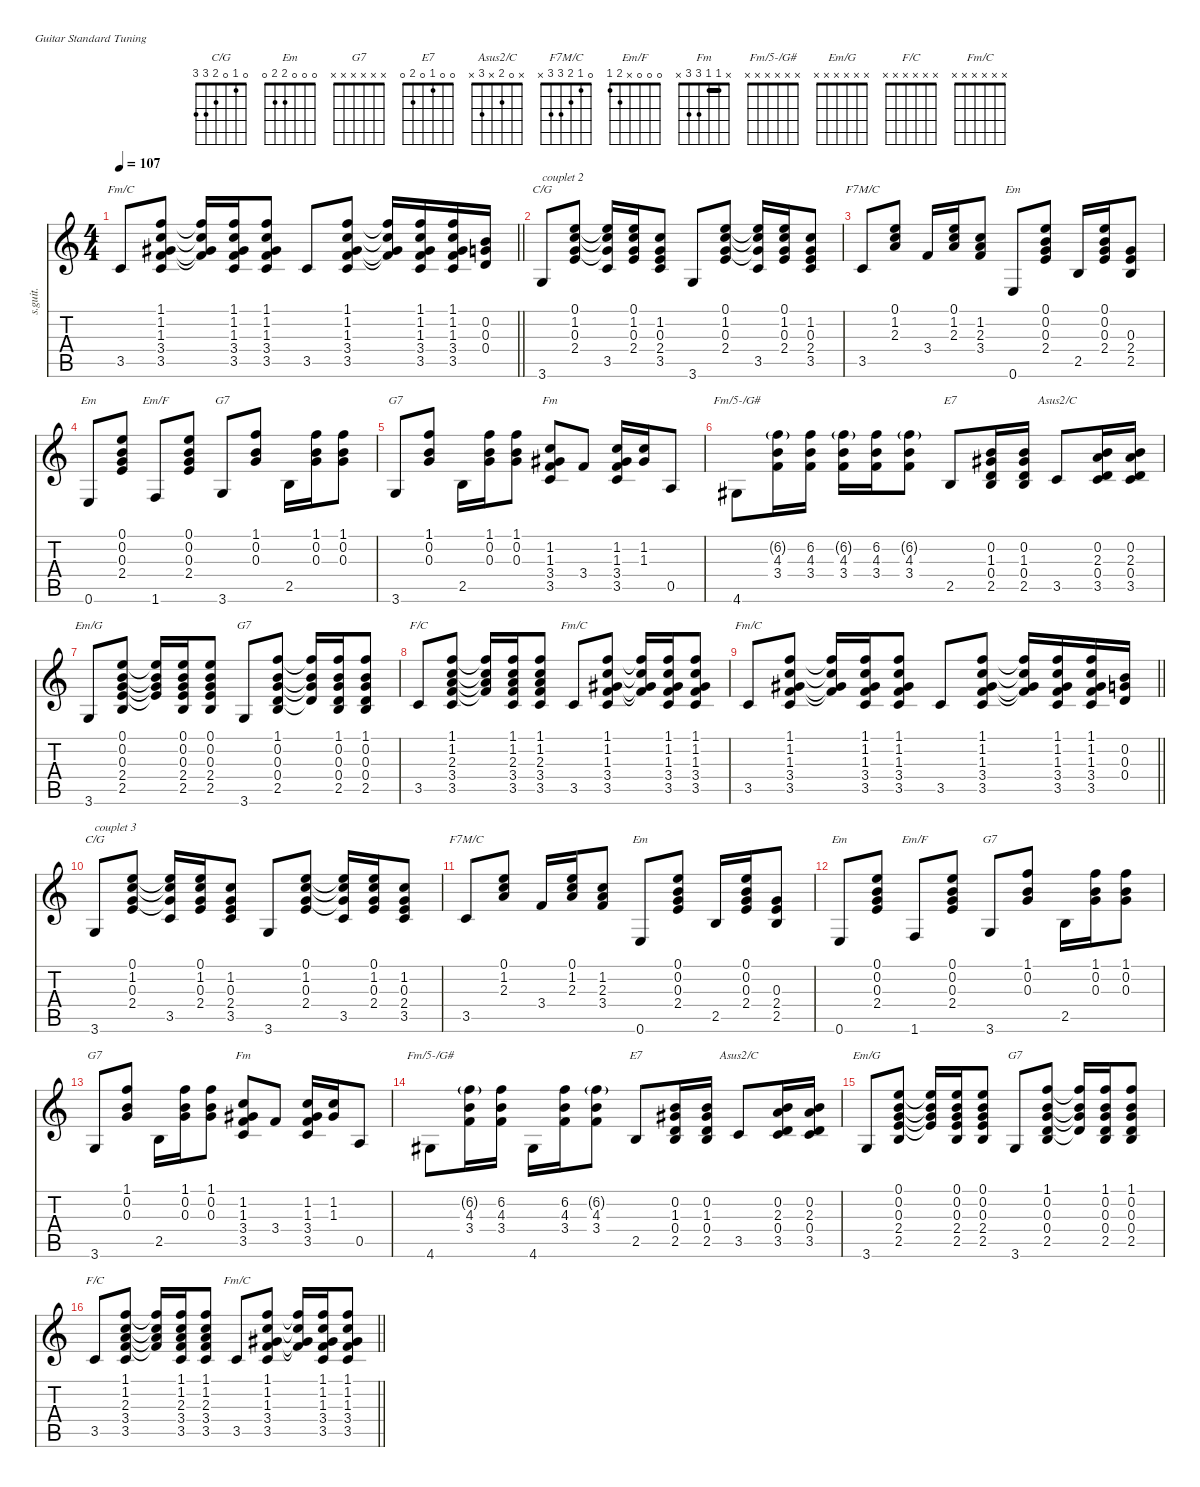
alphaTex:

\defaultSystemsLayout 4
\hideDynamics
\bracketExtendMode nobrackets
\track ("guitare acoustique" "s.guit.") {instrument acousticguitarsteel}
\staff {score tabs}
\tuning (E4 B3 G3 D3 A2 E2)
\chord ("C/G" 0 1 0 2 3 3)
\chord ("Em" 0 0 0 2 2 0)
\chord ("G7" 1 0 0 0 2 3)
\chord ("E7" 0 0 1 0 2 0)
\chord ("Asus2/C" x 0 2 x 3 x)
\chord ("F7M/C" 0 1 2 3 3 x)
\chord ("Em/F" 0 0 0 x 2 1)
\chord ("Fm" x 1 1 3 3 x) {barre 1}
\chord ("Fm/5-/G#" x x x x x x)
\chord ("Em/G" x x x x x x)
\chord ("G7" x x x x x x)
\chord ("F/C" x x x x x x)
\chord ("Fm/C" x x x x x x)
\ts (4 4)
\tempo 107
\clef g2
\barLineRight lightlight
\ks c
3.5.8{ch "Fm/C" dy mf beam Up} (1.1 1.2 1.3{acc #} 3.4 3.5).8{beam Up} (1.1{t} 1.2{t} 1.3{t acc #} 3.4{t}).16{beam Up} (1.1 1.2 1.3{acc #} 3.4 3.5).16{beam Up} (1.1 1.2 1.3{acc #} 3.4 3.5).8{beam Up} 3.5.8{beam Up} (1.1 1.2 1.3{acc #} 3.4 3.5).8{beam Up} (1.1{t} 1.2{t} 1.3{t acc #} 3.4{t}).16{beam Up} (1.1 1.2 1.3{acc #} 3.4 3.5).16{beam Up} (1.1 1.2 1.3{acc #} 3.4 3.5).16{beam Up} (0.2 0.3 0.4).16{beam Up} |
3.6.8{ch "C/G" txt "couplet 2" beam Up} (0.1 1.2 0.3 2.4).8{beam Up} (0.1{t} 1.2{t} 0.3{t} 3.5).16{beam Up} (0.1 1.2 0.3 2.4).16{beam Up} (1.2 0.3 2.4 3.5).8{beam Up} 3.6.8{beam Up} (0.1 1.2 0.3 2.4).8{beam Up} (0.1{t} 1.2{t} 0.3{t} 3.5).16{beam Up} (0.1 1.2 0.3 2.4).16{beam Up} (1.2 0.3 2.4 3.5).8{beam Up} |
3.5.8{ch "F7M/C" beam Up} (0.1 1.2 2.3).8{beam Up} 3.4.16{beam Up} (0.1 1.2 2.3).16{beam Up} (1.2 2.3 3.4).8{beam Up} 0.6.8{ch "Em" beam Up} (0.1 0.2 0.3 2.4).8{beam Up} 2.5.16{beam Up} (0.1 0.2 0.3 2.4).16{beam Up} (0.3 2.4 2.5).8{beam Up} |
0.6.8{ch "Em" beam Up} (0.1 0.2 0.3 2.4).8{beam Up} 1.6.8{ch "Em/F" beam Up} (0.1 0.2 0.3 2.4).8{beam Up} 3.6.8{ch "G7" beam Up} (1.1 0.2 0.3).8{beam Up} 2.5.16{beam Down} (1.1 0.2 0.3).16{beam Down} (1.1 0.2 0.3).8{beam Down} |
3.6.8{ch "G7" beam Up} (1.1 0.2 0.3).8{beam Up} 2.5.16{beam Down} (1.1 0.2 0.3).16{beam Down} (1.1 0.2 0.3).8{beam Down} (1.2 1.3{acc #} 3.4 3.5).8{ch "Fm" beam Up} 3.4.8{beam Up} (1.2 1.3{acc #} 3.4 3.5).16{beam Up} (1.2 1.3{acc #}).16{beam Up} 0.5.8{beam Up} |
4.6{acc #}.8{ch "Fm/5-/G#" beam Down} (6.2{g} 4.3 3.4).16{beam Down} (6.2 4.3 3.4).16{beam Down} (6.2{g} 4.3 3.4).16{beam Down} (6.2 4.3 3.4).16{beam Down} (6.2{g} 4.3 3.4).8{beam Down} 2.5.8{ch "E7" beam Up} (0.2 1.3{acc #} 0.4 2.5).16{beam Up} (0.2 1.3{acc #} 0.4 2.5).16{beam Up} 3.5.8{ch "Asus2/C" beam Up} (0.2 2.3 0.4 3.5).16{beam Up} (0.2 2.3 0.4 3.5).16{beam Up} |
3.6.8{ch "Em/G" beam Up} (0.1 0.2 0.3 2.4 2.5).8{beam Up} (0.1{t} 0.2{t} 0.3{t} 2.4{t}).16{beam Up} (0.1 0.2 0.3 2.4 2.5).16{beam Up} (0.1 0.2 0.3 2.4 2.5).8{beam Up} 3.6.8{ch "G7" beam Up} (1.1 0.2 0.3 0.4 2.5).8{beam Up} (1.1{t} 0.2{t} 0.3{t} 0.4{t}).16{beam Up} (1.1 0.2 0.3 0.4 2.5).16{beam Up} (1.1 0.2 0.3 0.4 2.5).8{beam Up} |
3.5.8{ch "F/C" beam Up} (1.1 1.2 2.3 3.4 3.5).8{beam Up} (1.1{t} 1.2{t} 2.3{t} 3.4{t}).16{beam Up} (1.1 1.2 2.3 3.4 3.5).16{beam Up} (1.1 1.2 2.3 3.4 3.5).8{beam Up} 3.5.8{ch "Fm/C" beam Up} (1.1 1.2 1.3{acc #} 3.4 3.5).8{beam Up} (1.1{t} 1.2{t} 1.3{t acc #} 3.4{t}).16{beam Up} (1.1 1.2 1.3{acc #} 3.4 3.5).16{beam Up} (1.1 1.2 1.3{acc #} 3.4 3.5).8{beam Up} |
\barLineRight lightlight
3.5.8{ch "Fm/C" beam Up} (1.1 1.2 1.3{acc #} 3.4 3.5).8{beam Up} (1.1{t} 1.2{t} 1.3{t acc #} 3.4{t}).16{beam Up} (1.1 1.2 1.3{acc #} 3.4 3.5).16{beam Up} (1.1 1.2 1.3{acc #} 3.4 3.5).8{beam Up} 3.5.8{beam Up} (1.1 1.2 1.3{acc #} 3.4 3.5).8{beam Up} (1.1{t} 1.2{t} 1.3{t acc #} 3.4{t}).16{beam Up} (1.1 1.2 1.3{acc #} 3.4 3.5).16{beam Up} (1.1 1.2 1.3{acc #} 3.4 3.5).16{beam Up} (0.2 0.3 0.4).16{beam Up} |
3.6.8{ch "C/G" txt "couplet 3" beam Up} (0.1 1.2 0.3 2.4).8{beam Up} (0.1{t} 1.2{t} 0.3{t} 3.5).16{beam Up} (0.1 1.2 0.3 2.4).16{beam Up} (1.2 0.3 2.4 3.5).8{beam Up} 3.6.8{beam Up} (0.1 1.2 0.3 2.4).8{beam Up} (0.1{t} 1.2{t} 0.3{t} 3.5).16{beam Up} (0.1 1.2 0.3 2.4).16{beam Up} (1.2 0.3 2.4 3.5).8{beam Up} |
3.5.8{ch "F7M/C" beam Up} (0.1 1.2 2.3).8{beam Up} 3.4.16{beam Up} (0.1 1.2 2.3).16{beam Up} (1.2 2.3 3.4).8{beam Up} 0.6.8{ch "Em" beam Up} (0.1 0.2 0.3 2.4).8{beam Up} 2.5.16{beam Up} (0.1 0.2 0.3 2.4).16{beam Up} (0.3 2.4 2.5).8{beam Up} |
0.6.8{ch "Em" beam Up} (0.1 0.2 0.3 2.4).8{beam Up} 1.6.8{ch "Em/F" beam Up} (0.1 0.2 0.3 2.4).8{beam Up} 3.6.8{ch "G7" beam Up} (1.1 0.2 0.3).8{beam Up} 2.5.16{beam Down} (1.1 0.2 0.3).16{beam Down} (1.1 0.2 0.3).8{beam Down} |
3.6.8{ch "G7" beam Up} (1.1 0.2 0.3).8{beam Up} 2.5.16{beam Down} (1.1 0.2 0.3).16{beam Down} (1.1 0.2 0.3).8{beam Down} (1.2 1.3{acc #} 3.4 3.5).8{ch "Fm" beam Up} 3.4.8{beam Up} (1.2 1.3{acc #} 3.4 3.5).16{beam Up} (1.2 1.3{acc #}).16{beam Up} 0.5.8{beam Up} |
4.6{acc #}.8{ch "Fm/5-/G#" beam Down} (6.2{g} 4.3 3.4).16{beam Down} (6.2 4.3 3.4).16{beam Down} 4.6{acc #}.16{beam Down} (6.2 4.3 3.4).16{beam Down} (6.2{g} 4.3 3.4).8{beam Down} 2.5.8{ch "E7" beam Up} (0.2 1.3{acc #} 0.4 2.5).16{beam Up} (0.2 1.3{acc #} 0.4 2.5).16{beam Up} 3.5.8{ch "Asus2/C" beam Up} (0.2 2.3 0.4 3.5).16{beam Up} (0.2 2.3 0.4 3.5).16{beam Up} |
3.6.8{ch "Em/G" beam Up} (0.1 0.2 0.3 2.4 2.5).8{beam Up} (0.1{t} 0.2{t} 0.3{t} 2.4{t}).16{beam Up} (0.1 0.2 0.3 2.4 2.5).16{beam Up} (0.1 0.2 0.3 2.4 2.5).8{beam Up} 3.6.8{ch "G7" beam Up} (1.1 0.2 0.3 0.4 2.5).8{beam Up} (1.1{t} 0.2{t} 0.3{t} 0.4{t}).16{beam Up} (1.1 0.2 0.3 0.4 2.5).16{beam Up} (1.1 0.2 0.3 0.4 2.5).8{beam Up} |
\barLineRight lightlight
3.5.8{ch "F/C" beam Up} (1.1 1.2 2.3 3.4 3.5).8{beam Up} (1.1{t} 1.2{t} 2.3{t} 3.4{t}).16{beam Up} (1.1 1.2 2.3 3.4 3.5).16{beam Up} (1.1 1.2 2.3 3.4 3.5).8{beam Up} 3.5.8{ch "Fm/C" beam Up} (1.1 1.2 1.3{acc #} 3.4 3.5).8{beam Up} (1.1{t} 1.2{t} 1.3{t acc #} 3.4{t}).16{beam Up} (1.1 1.2 1.3{acc #} 3.4 3.5).16{beam Up} (1.1 1.2 1.3{acc #} 3.4 3.5).8{beam Up}
